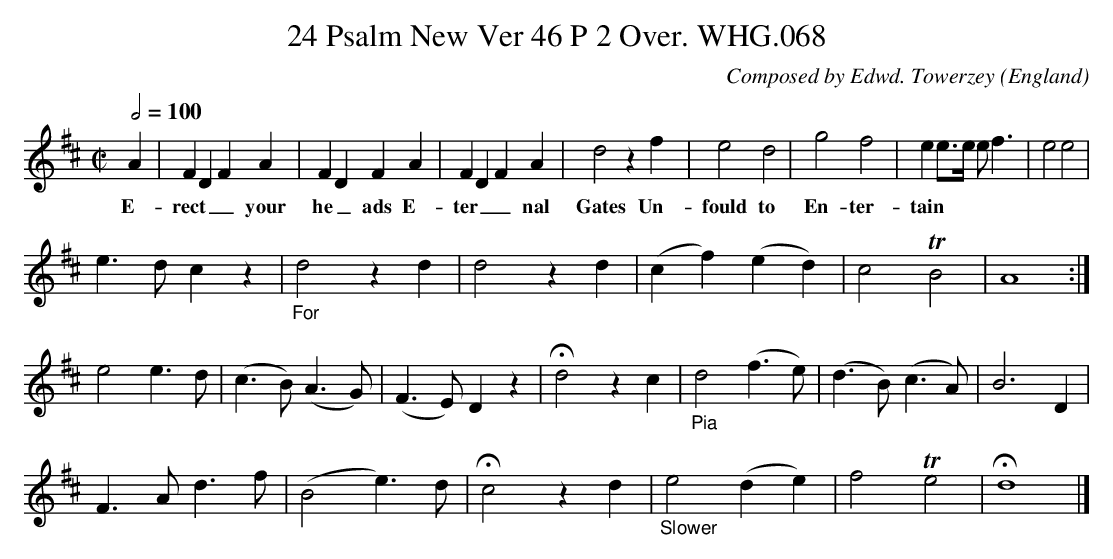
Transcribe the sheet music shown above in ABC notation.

X:1
T:24 Psalm New Ver 46 P 2 Over. WHG.068
C:Composed by Edwd. Towerzey
L:1/4
M:C|
O:England
Q:1/2=100
K:D
A|FD FA|FD FA|FD FA|d2zf|\
w:E-rect__ your he_ads E-ter__nal Gates Un-
e2 d2|g2 f2|ee3/4e/4 e<f|e2 e2|
w:fould to En-ter-tain
e>d cz|"_For"d2 zd|d2 zd|(cf) (ed)|\
c2 TB2|A4:|
e2 e>d|(c>B) (A>G)|(F>E) Dz|Hd2zc|\
"_Pia"d2(f>e)|(d>B) (c>A)|B3 D|
F>A d>f|(B2 e>)d|Hc2 zd|"_Slower"e2 (de)|\
f2Te2|Hd4|]
